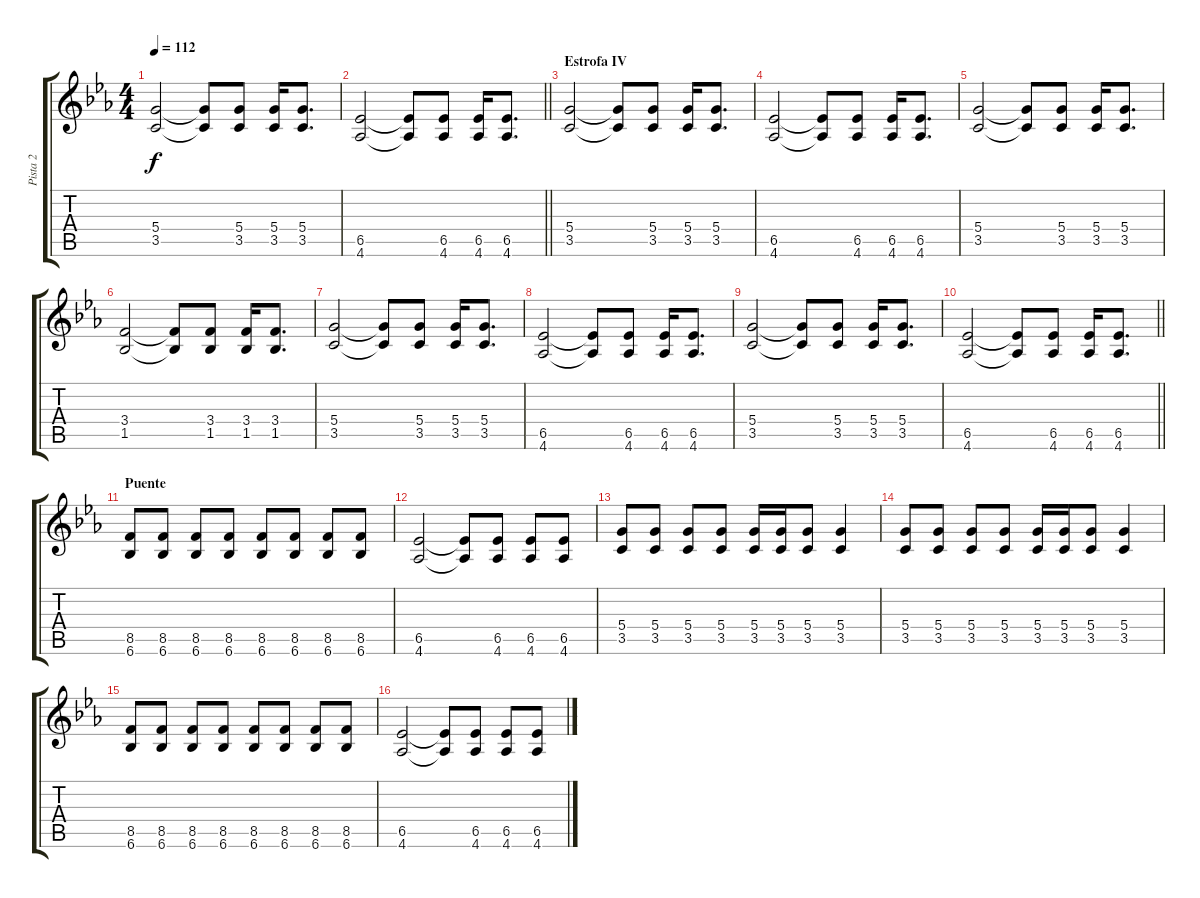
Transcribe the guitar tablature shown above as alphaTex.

\track ("Pista 2" "Pista 2") {instrument distortionguitar}
\staff {score tabs}
\tuning (E4 B3 G3 D3 A2 E2) {hide}
\ts (4 4)
\tempo 112
\clef g2
\ks cminor
(5.4 3.5).2{dy f} (5.4{t} 3.5{t}).8 (5.4 3.5).8 (5.4 3.5).16 (5.4 3.5).8{d} |
\barLineRight lightlight
(6.5 4.6).2 (6.5{t} 4.6{t}).8 (6.5 4.6).8 (6.5 4.6).16 (6.5 4.6).8{d} |
\section ("" "Estrofa IV")
(5.4 3.5).2 (5.4{t} 3.5{t}).8 (5.4 3.5).8 (5.4 3.5).16 (5.4 3.5).8{d} |
(6.5 4.6).2 (6.5{t} 4.6{t}).8 (6.5 4.6).8 (6.5 4.6).16 (6.5 4.6).8{d} |
(5.4 3.5).2 (5.4{t} 3.5{t}).8 (5.4 3.5).8 (5.4 3.5).16 (5.4 3.5).8{d} |
(3.4 1.5).2 (3.4{t} 1.5{t}).8 (3.4 1.5).8 (3.4 1.5).16 (3.4 1.5).8{d} |
(5.4 3.5).2 (5.4{t} 3.5{t}).8 (5.4 3.5).8 (5.4 3.5).16 (5.4 3.5).8{d} |
(6.5 4.6).2 (6.5{t} 4.6{t}).8 (6.5 4.6).8 (6.5 4.6).16 (6.5 4.6).8{d} |
(5.4 3.5).2 (5.4{t} 3.5{t}).8 (5.4 3.5).8 (5.4 3.5).16 (5.4 3.5).8{d} |
\barLineRight lightlight
(6.5 4.6).2 (6.5{t} 4.6{t}).8 (6.5 4.6).8 (6.5 4.6).16 (6.5 4.6).8{d} |
\section ("" "Puente")
(8.5 6.6).8 (8.5 6.6).8 (8.5 6.6).8 (8.5 6.6).8 (8.5 6.6).8 (8.5 6.6).8 (8.5 6.6).8 (8.5 6.6).8 |
(6.5 4.6).2 (6.5{t} 4.6{t}).8 (6.5 4.6).8 (6.5 4.6).8 (6.5 4.6).8 |
(5.4 3.5).8 (5.4 3.5).8 (5.4 3.5).8 (5.4 3.5).8 (5.4 3.5).16 (5.4 3.5).16 (5.4 3.5).8 (5.4 3.5).4 |
(5.4 3.5).8 (5.4 3.5).8 (5.4 3.5).8 (5.4 3.5).8 (5.4 3.5).16 (5.4 3.5).16 (5.4 3.5).8 (5.4 3.5).4 |
(8.5 6.6).8 (8.5 6.6).8 (8.5 6.6).8 (8.5 6.6).8 (8.5 6.6).8 (8.5 6.6).8 (8.5 6.6).8 (8.5 6.6).8 |
(6.5 4.6).2 (6.5{t} 4.6{t}).8 (6.5 4.6).8 (6.5 4.6).8 (6.5 4.6).8
